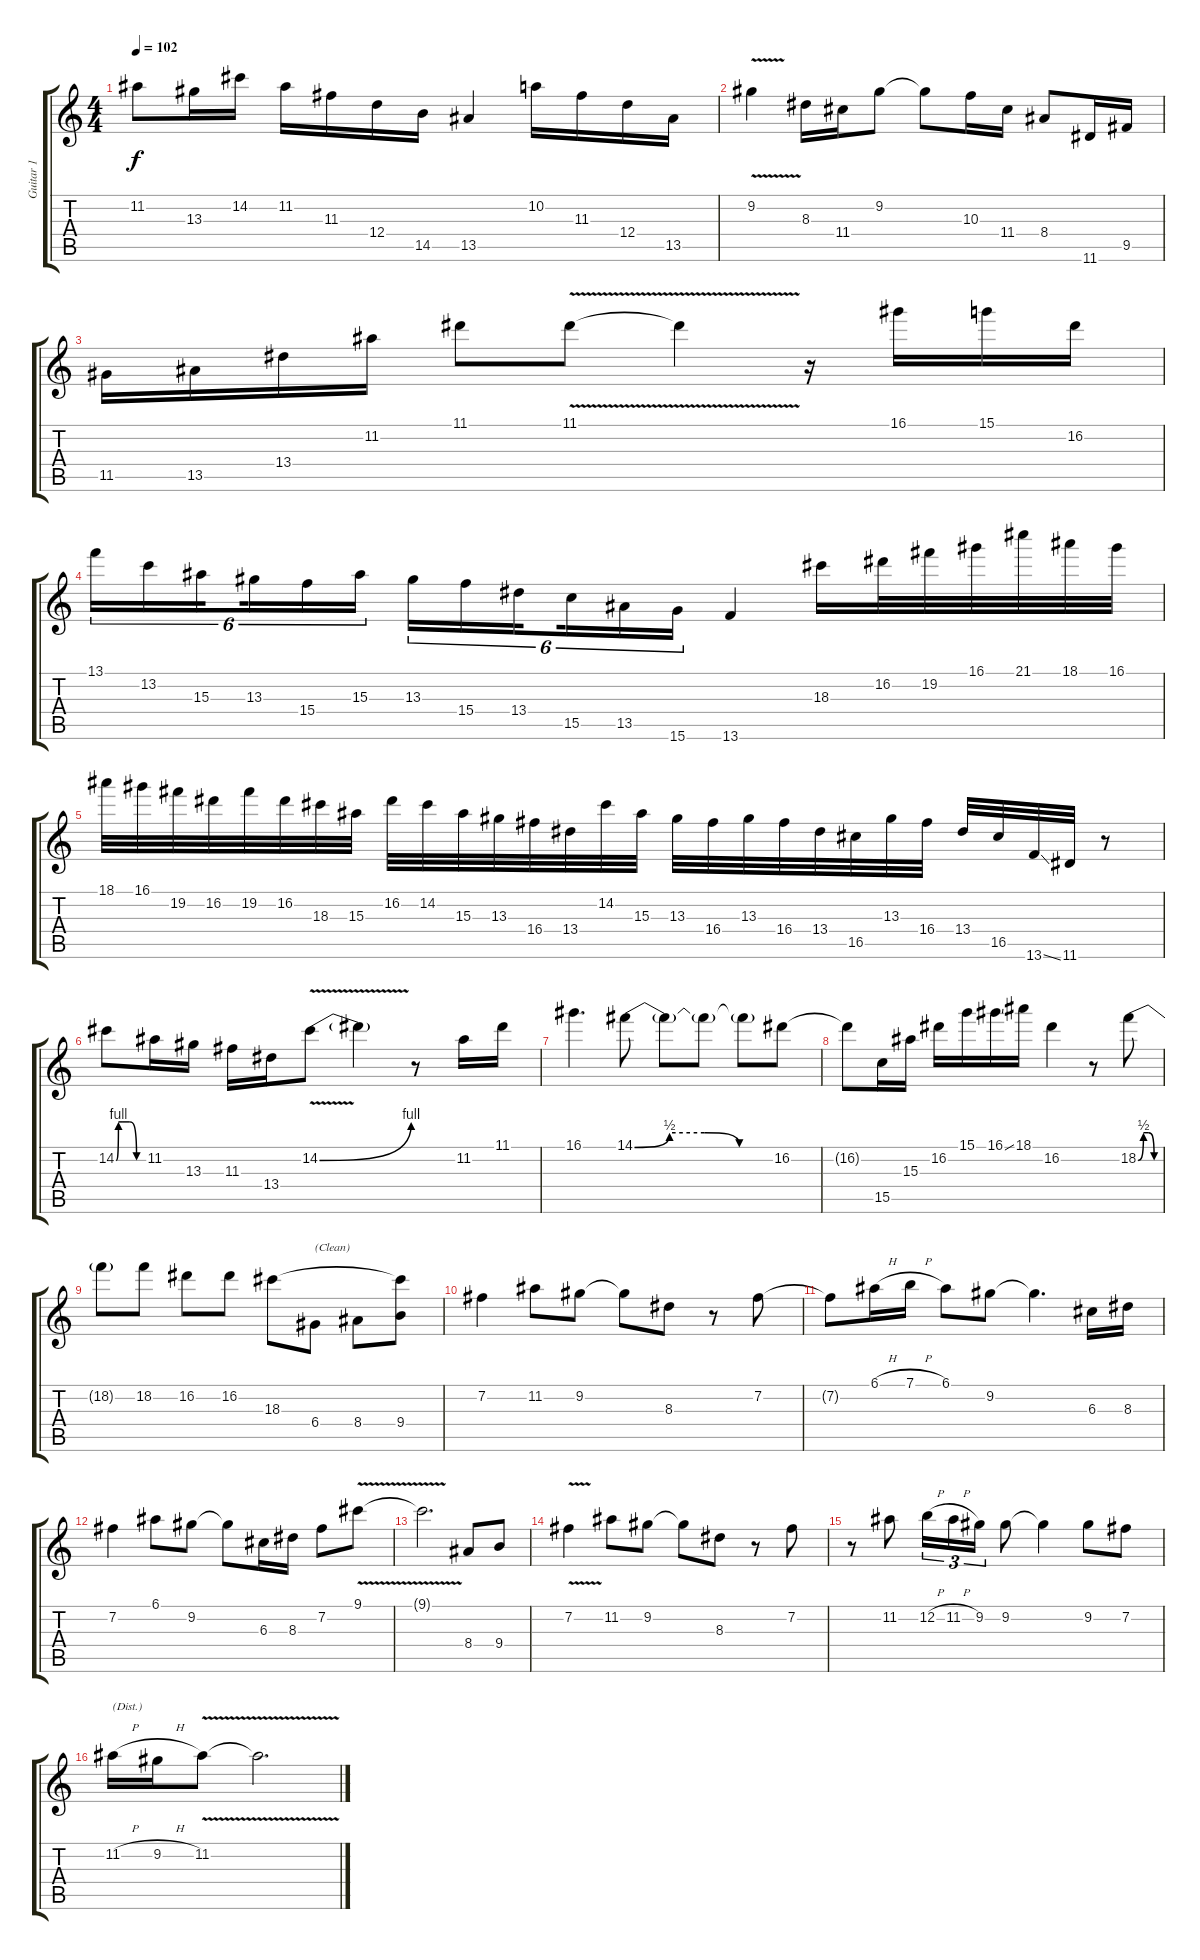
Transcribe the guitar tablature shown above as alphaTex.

\track ("Guitar 1" "Guitar 1") {instrument electricguitarjazz}
\staff {score tabs}
\tuning (E4 B3 G3 D3 A2 E2) {hide}
\ts (4 4)
\tempo 102
\clef g2
\ks c
11.2{t}.8{dy f} 13.3.16 14.2.16 11.2.16 11.3.16 12.4.16 14.5.16 13.5.4 10.2.16 11.3.16 12.4.16 13.5.16 |
9.2{v}.4 8.3.16 11.4.16 9.2.8 9.2{t}.8 10.3.16 11.4.16 8.4.8 11.6.16 9.5.16 |
11.5.16 13.5.16 13.4.16 11.2.16 11.1.8 11.1{v}.8 11.1{t}.4 r.16 16.1.16 15.1.16 16.2.16 |
13.1.16{tu (6 4)} 13.2.16{tu (6 4)} 15.3.16{tu (6 4) beam splitsecondary} 13.3.16{tu (6 4)} 15.4.16{tu (6 4)} 15.3.16{tu (6 4)} 13.3.16{tu (6 4)} 15.4.16{tu (6 4)} 13.4.16{tu (6 4) beam splitsecondary} 15.5.16{tu (6 4)} 13.5.16{tu (6 4)} 15.6.16{tu (6 4)} 13.6.4 18.3.16 16.2.32 19.2.32 16.1.32 21.1.32 18.1.32 16.1.32 |
18.1.32 16.1.32 19.2.32 16.2.32 19.2.32 16.2.32 18.3.32 15.3.32 16.2.32 14.2.32 15.3.32 13.3.32 16.4.32 13.4.32 14.2.32 15.3.32 13.3.32 16.4.32 13.3.32 16.4.32 13.4.32 16.5.32 13.3.32 16.4.32 13.4.32 16.5.32 13.6{ss}.32 11.6.32 r.8 |
14.2{be (custom 0 0 5 4 15 4 30 4 45 0 60 0)}.8 11.2.16 13.3.16 11.3.16 13.4.16 14.2{be (bend 0 0 60 4) v}.8 14.2{t}.4 r.8 11.2.16 11.1.16 |
16.1.4{d} 14.1{be (custom 0 0 15 2 30 2 45 0 60 0)}.8 14.1{t}.8 14.1{t}.8 14.1{t}.8 16.2.8 |
16.2{t}.8 15.5.16 15.3.16 16.2.16 15.1.16 16.1{ss}.16 18.1.16 16.2.4 r.8 18.2{be (custom 0 0 15 2 30 2 45 0 60 0)}.8 |
18.2{t}.8 18.2.8 16.2.8 16.2.8 18.3.8 6.4.8{txt "(Clean)" instrument electricguitarclean} 8.4.8 (18.3{t} 9.4).8 |
7.2.4 11.2.8 9.2.8 9.2{t}.8 8.3.8 r.8 7.2.8 |
7.2{t}.8 6.1{h}.16 7.1{h}.16 6.1.8 9.2.8 9.2{t}.4{d} 6.3.16 8.3.16 |
7.2.4 6.1.8 9.2.8 9.2{t}.8 6.3.16 8.3.16 7.2.8 9.1{v}.8 |
9.1{t}.2{d} 8.4.8 9.4.8 |
7.2{v}.4 11.2.8 9.2.8 9.2{t}.8 8.3.8 r.8 7.2.8 |
r.8 11.2.8 12.2{h}.16{tu (3 2)} 11.2{h}.16{tu (3 2)} 9.2.16{tu (3 2)} 9.2.8 9.2{t}.4 9.2.8 7.2.8 |
11.2{h}.16{txt "(Dist.)" instrument distortionguitar} 9.2{h}.16 11.2{v}.8 11.2{t}.2{d}
